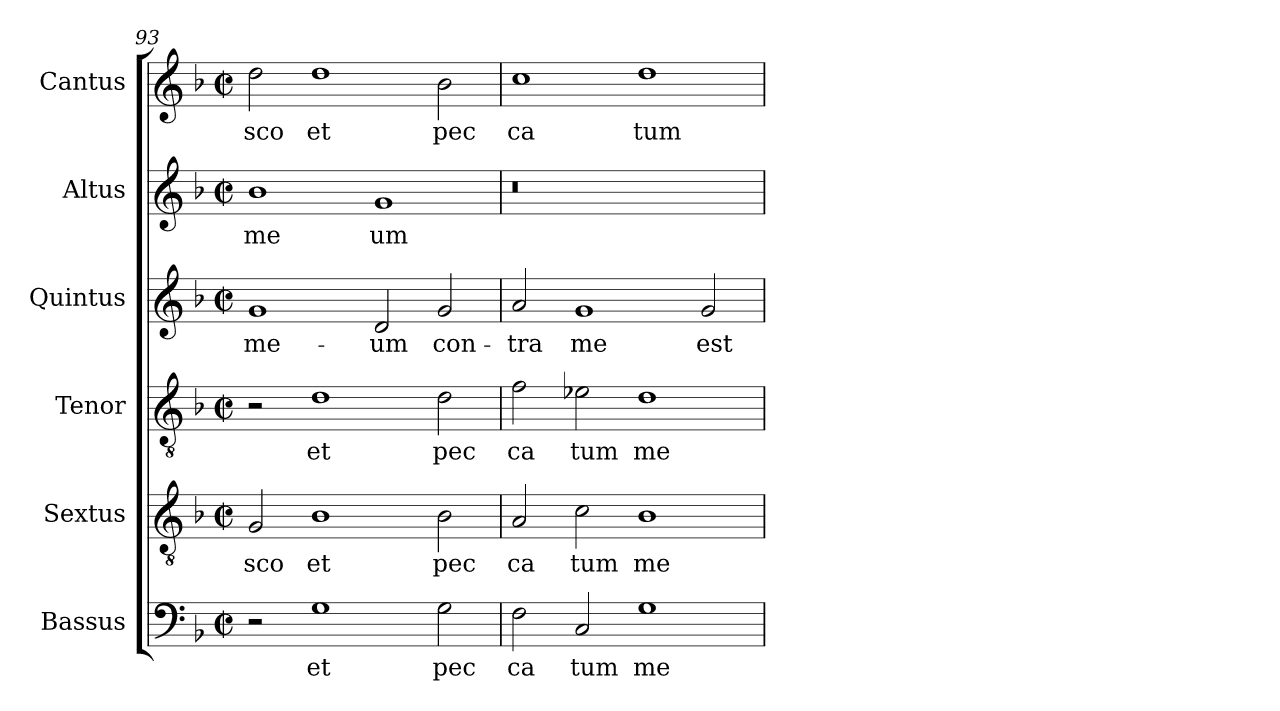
**kern	**text	**kern	**text	**kern	**text	**kern	**text	**kern	**text	**kern	**text
*part6	*part6	*part5	*part5	*part4	*part4	*part3	*part3	*part2	*part2	*part1	*part1
*staff6	*staff6	*staff5	*staff5	*staff4	*staff4	*staff3	*staff3	*staff2	*staff2	*staff1	*staff1
*I"Bassus	*	*I"Sextus	*	*I"Tenor	*	*I"Quintus	*	*I"Altus	*	*I"Cantus	*
*clefF4	*	*clefGv2	*	*clefGv2	*	*clefG2	*	*clefG2	*	*clefG2	*
*k[b-]	*	*k[b-]	*	*k[b-]	*	*k[b-]	*	*k[b-]	*	*k[b-]	*
*F:	*	*F:	*	*F:	*	*F:	*	*F:	*	*F:	*
*M2/2	*	*M2/2	*	*M2/2	*	*M2/2	*	*M2/2	*	*M2/2	*
*met(c|)	*	*met(c|)	*	*met(c|)	*	*met(c|)	*	*met(c|)	*	*met(c|)	*
=93	=93	=93	=93	=93	=93	=93	=93	=93	=93	=93	=93
!	!	!	!LO:LY:b:cj	!	!	!	!LO:LY:b:cj	!	!LO:LY:b:cj	!	!LO:LY:b:cj
2r	.	2G/	sco	2r	.	1g	me-	1b-	me	2dd\	sco
!	!LO:LY:b:cj	!	!LO:LY:b:cj	!	!LO:LY:b:cj	!	!	!	!	!	!LO:LY:b:cj
1G	et	1B-	et	1d	et	.	.	.	.	1dd	et
!	!	!	!	!	!	!	!LO:LY:b:cj	!	!LO:LY:b:cj	!	!
.	.	.	.	.	.	2d/	-um	1g	um	.	.
!	!LO:LY:b:cj	!	!LO:LY:b:cj	!	!LO:LY:b:cj	!	!LO:LY:b:cj	!	!	!	!LO:LY:b:cj
2G\	pec	2B-\	pec	2d\	pec	2g/	con-	.	.	2b-\	pec
=94	=94	=94	=94	=94	=94	=94	=94	=94	=94	=94	=94
!	!LO:LY:b:cj	!	!LO:LY:b:cj	!	!LO:LY:b:cj	!	!LO:LY:b:cj	!	!	!	!LO:LY:b:cj
2F\	ca	2A/	ca	2f\	ca	2a/	-tra	0r	.	1cc	ca
!	!LO:LY:b:cj	!	!LO:LY:b:cj	!	!LO:LY:b:cj	!	!LO:LY:b:cj	!	!	!	!
2C/	tum	2c\	tum	2e-X\	tum	1g	me	.	.	.	.
!	!LO:LY:b:cj	!	!LO:LY:b:cj	!	!LO:LY:b:cj	!	!	!	!	!	!LO:LY:b:cj
1G	me	1B-	me	1d	me	.	.	.	.	1dd	tum
!	!	!	!	!	!	!	!LO:LY:b:cj	!	!	!	!
.	.	.	.	.	.	2g/	est	.	.	.	.
=	=	=	=	=	=	=	=	=	=	=	=
*-	*-	*-	*-	*-	*-	*-	*-	*-	*-	*-	*-
